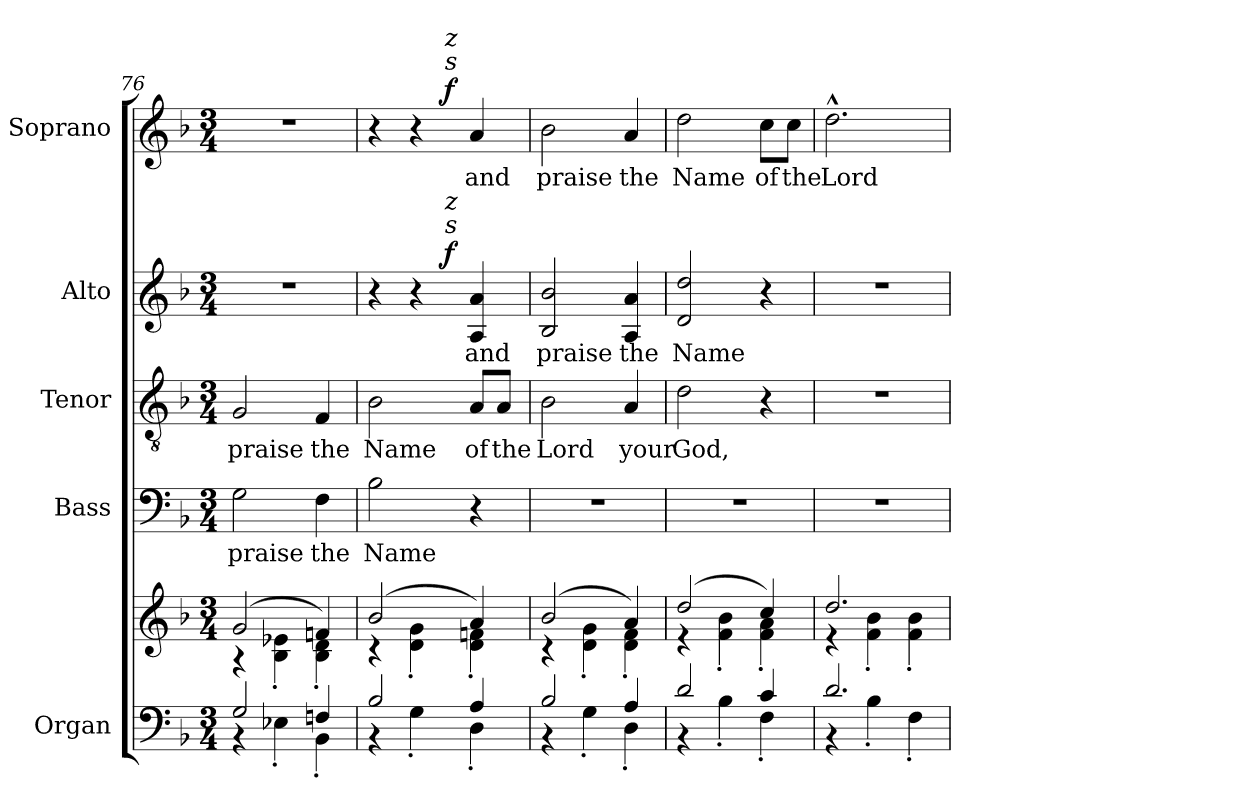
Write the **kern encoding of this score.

**kern	**kern	**kern	**text	**kern	**text	**kern	**text	**dynam	**kern	**text	**dynam
*part5	*part5	*part4	*part4	*part3	*part3	*part2	*part2	*part2	*part1	*part1	*part1
*staff6	*staff5	*staff4	*staff4	*staff3	*staff3	*staff2	*staff2	*staff2	*staff1	*staff1	*staff1
*I"Organ	*	*I"Bass	*	*I"Tenor	*	*I"Alto	*	*	*I"Soprano	*	*
*I'Org.	*	*I'B.	*	*I'T.	*	*I'A.	*	*	*I'S.	*	*
*clefF4	*clefG2	*clefF4	*	*clefGv2	*	*clefG2	*	*	*clefG2	*	*
*	*	*	*	*ITrd7c12	*	*	*	*	*	*	*
*k[b-]	*k[b-]	*k[b-]	*	*k[b-]	*	*k[b-]	*	*	*k[b-]	*	*
*F:	*F:	*F:	*	*F:	*	*F:	*	*	*F:	*	*
*M3/4	*M3/4	*M3/4	*	*M3/4	*	*M3/4	*	*	*M3/4	*	*
=76	=76	=76	=76	=76	=76	=76	=76	=76	=76	=76	=76
*^	*^	*	*	*	*	*	*	*	*	*	*
!	!	!	!	!	!LO:LY:b:color=#000000	!	!	!	!	!	!	!	!
!	!	!	!	!	!	!	!LO:LY:b:color=#000000	!LO:N:vis=1	!	!	!LO:N:vis=1	!	!
2Gi/	4r	(2gi/	4r	2Gi\	praise	2GGi/	praise	2.r	.	.	2.r	.	.
.	4E-X'i\	.	4B-i\' 4e-Xi'	.	.	.	.	.	.	.	.	.	.
!	!	!	!	!	!LO:LY:b:color=#000000	!	!	!	!	!	!	!	!
!	!	!	!	!	!	!	!LO:LY:b:color=#000000	!	!	!	!	!	!
4Fni/	4BB-'i\	4fni/)	4B-i\' 4di'	4Fi\	the	4FFi/	the	.	.	.	.	.	.
=77	=77	=77	=77	=77	=77	=77	=77	=77	=77	=77	=77	=77	=77
!	!	!	!	!	!LO:LY:b:color=#000000	!	!	!	!	!	!	!	!
!	!	!	!	!	!	!	!LO:LY:b:color=#000000	!	!	!	!	!	!
*	*	*	*	*	*	*	*	*^	*	*	*^	*	*
2B-i/	4r	(2b-i/	4r	2B-i\	Name	2BB-i\	Name	4r	4ryy	.	.	4r	4ryy	.	.
.	4G'i\	.	4di\' 4gi'	.	.	.	.	4r	8ryy	.	.	4r	8ryy	.	.
.	.	.	.	.	.	.	.	.	64ryy	.	.	.	64ryy	.	.
!	!	!	!	!	!	!	!	!	!	!	!	!	!LO:TX:a:i:t=s	!	!
!	!	!	!	!	!	!	!	!	!	!	!	!	!LO:TX:a:i:t=z	!	!
!	!	!	!	!	!	!	!	!	!LO:TX:a:i:t=s	!	!	!	!	!	!
!	!	!	!	!	!	!	!	!	!LO:TX:a:i:t=z	!	!	!	!	!	!
.	.	.	.	.	.	.	.	.	4ryy	.	f	.	4ryy	.	f
!	!	!	!	!	!	!	!LO:LY:b:color=#000000	!	!	!	!	!	!	!	!
!	!	!	!	!	!	!	!	!	!	!LO:LY:b:color=#000000	!	!	!	!	!
!	!	!	!	!	!	!	!	!	!	!	!	!	!	!LO:LY:b:color=#000000	!
4Ai/	4D'i\	4ai/)	4di\' 4fni'	4r	.	8AAi/L	of	4Ai/ 4ai	.	and	.	4ai/	.	and	.
!	!	!	!	!	!	!	!LO:LY:b:color=#000000	!	!	!	!	!	!	!	!
.	.	.	.	.	.	8AAi/J	the	.	.	.	.	.	.	.	.
.	.	.	.	.	.	.	.	.	16..ryy	.	.	.	16..ryy	.	.
=78	=78	=78	=78	=78	=78	=78	=78	=78	=78	=78	=78	=78	=78	=78	=78
!	!	!	!	!LO:N:vis=1	!	!	!	!	!	!	!	!	!	!	!
*	*	*	*	*	*	*	*	*v	*v	*	*	*	*	*	*
*	*	*	*	*	*	*	*	*	*	*	*v	*v	*	*
*	*	*	*	*	*	*	*	*^	*	*	*^	*	*
!	!	!	!	!	!	!	!LO:LY:b:color=#000000	!	!	!	!	!	!	!	!
*	*	*	*	*	*	*	*	*v	*v	*	*	*	*	*	*
*	*	*	*	*	*	*	*	*	*	*	*v	*v	*	*
*	*	*	*	*	*	*	*	*^	*	*	*^	*	*
!	!	!	!	!	!	!	!	!	!	!LO:LY:b:color=#000000	!	!	!	!	!
*	*	*	*	*	*	*	*	*v	*v	*	*	*	*	*	*
*	*	*	*	*	*	*	*	*	*	*	*v	*v	*	*
*	*	*	*	*	*	*	*	*^	*	*	*^	*	*
!	!	!	!	!	!	!	!	!	!	!	!	!	!	!LO:LY:b:color=#000000	!
*	*	*	*	*	*	*	*	*v	*v	*	*	*	*	*	*
*	*	*	*	*	*	*	*	*	*	*	*v	*v	*	*
2B-i/	4r	(2b-i/	4r	2.r	.	2BB-i\	Lord	2B-i/ 2b-i	praise	.	2b-i\	praise	.
.	4G'i\	.	4di\' 4gi'	.	.	.	.	.	.	.	.	.	.
!	!	!	!	!	!	!	!LO:LY:b:color=#000000	!	!	!	!	!	!
!	!	!	!	!	!	!	!	!	!LO:LY:b:color=#000000	!	!	!	!
!	!	!	!	!	!	!	!	!	!	!	!	!LO:LY:b:color=#000000	!
4Ai/	4D'i\	4ai/)	4di\' 4fi'	.	.	4AAi/	your	4Ai/ 4ai	the	.	4ai/	the	.
=79	=79	=79	=79	=79	=79	=79	=79	=79	=79	=79	=79	=79	=79
!	!	!	!	!LO:N:vis=1	!	!	!	!	!	!	!	!	!
!	!	!	!	!	!	!	!LO:LY:b:color=#000000	!	!	!	!	!	!
!	!	!	!	!	!	!	!	!	!LO:LY:b:color=#000000	!	!	!	!
!	!	!	!	!	!	!	!	!	!	!	!	!LO:LY:b:color=#000000	!
2di/	4r	(2ddi/	4r	2.r	.	2Di\	God,	2di/ 2ddi	Name	.	2ddi\	Name	.
.	4B-'i\	.	4fi\' 4b-i'	.	.	.	.	.	.	.	.	.	.
!	!	!	!	!	!	!	!	!	!	!	!	!LO:LY:b:color=#000000	!
4ci/	4F'i\	4cci/)	4fi\' 4ai'	.	.	4r	.	4r	.	.	8cci\L	of	.
!	!	!	!	!	!	!	!	!	!	!	!	!LO:LY:b:color=#000000	!
.	.	.	.	.	.	.	.	.	.	.	8cci\J	the	.
=80	=80	=80	=80	=80	=80	=80	=80	=80	=80	=80	=80	=80	=80
!	!	!	!	!LO:N:vis=1	!	!LO:N:vis=1	!	!LO:N:vis=1	!	!	!	!	!
!	!	!	!	!	!	!	!	!	!	!	!	!LO:LY:b:color=#000000	!
2.di/	4r	2.ddi/	4r	2.r	.	2.r	.	2.r	.	.	2.dd^^i\	Lord	.
.	4B-'i\	.	4fi\' 4b-i'	.	.	.	.	.	.	.	.	.	.
.	4F'i\	.	4fi\' 4b-i'	.	.	.	.	.	.	.	.	.	.
*v	*v	*	*	*	*	*	*	*	*	*	*	*	*
*	*v	*v	*	*	*	*	*	*	*	*	*	*
=	=	=	=	=	=	=	=	=	=	=	=
*-	*-	*-	*-	*-	*-	*-	*-	*-	*-	*-	*-
